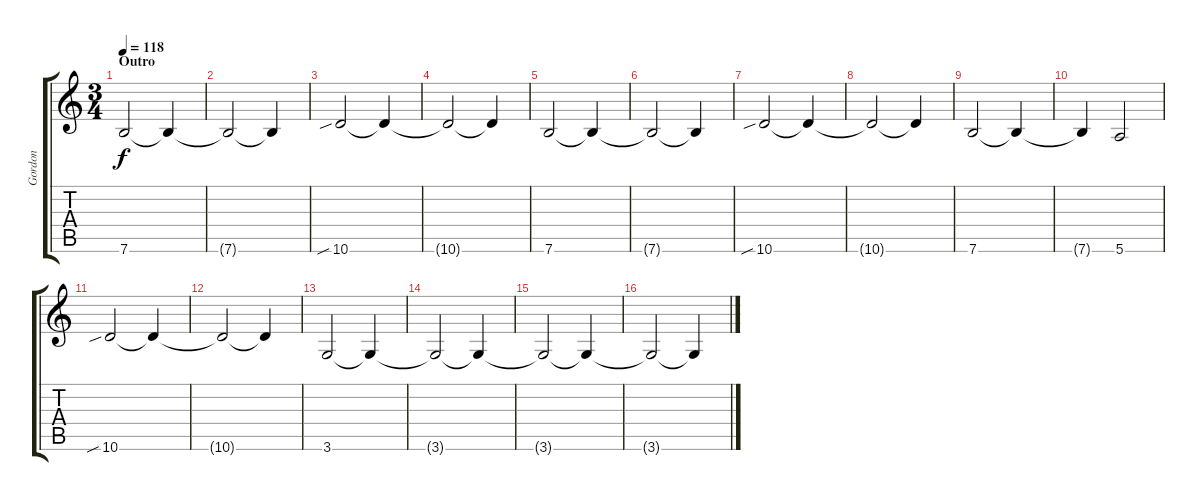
\track ("Gordon" "Gordon") {instrument electricbassfinger}
\staff {score tabs}
\tuning (E4 B3 G3 D3 A2 E2) {hide}
\ts (3 4)
\section ("" "Outro")
\tempo 118
\clef g2
\ks c
7.6.2{dy f} 7.6{t}.4 |
7.6{t}.2 7.6{t}.4 |
10.6{sib}.2 10.6{t}.4 |
10.6{t}.2 10.6{t}.4 |
7.6.2 7.6{t}.4 |
7.6{t}.2 7.6{t}.4 |
10.6{sib}.2 10.6{t}.4 |
10.6{t}.2 10.6{t}.4 |
7.6.2 7.6{t}.4 |
7.6{t}.4 5.6.2 |
10.6{sib}.2 10.6{t}.4 |
10.6{t}.2 10.6{t}.4 |
3.6.2 3.6{t}.4 |
3.6{t}.2 3.6{t}.4 |
3.6{t}.2 3.6{t}.4 |
3.6{t}.2 3.6{t}.4
